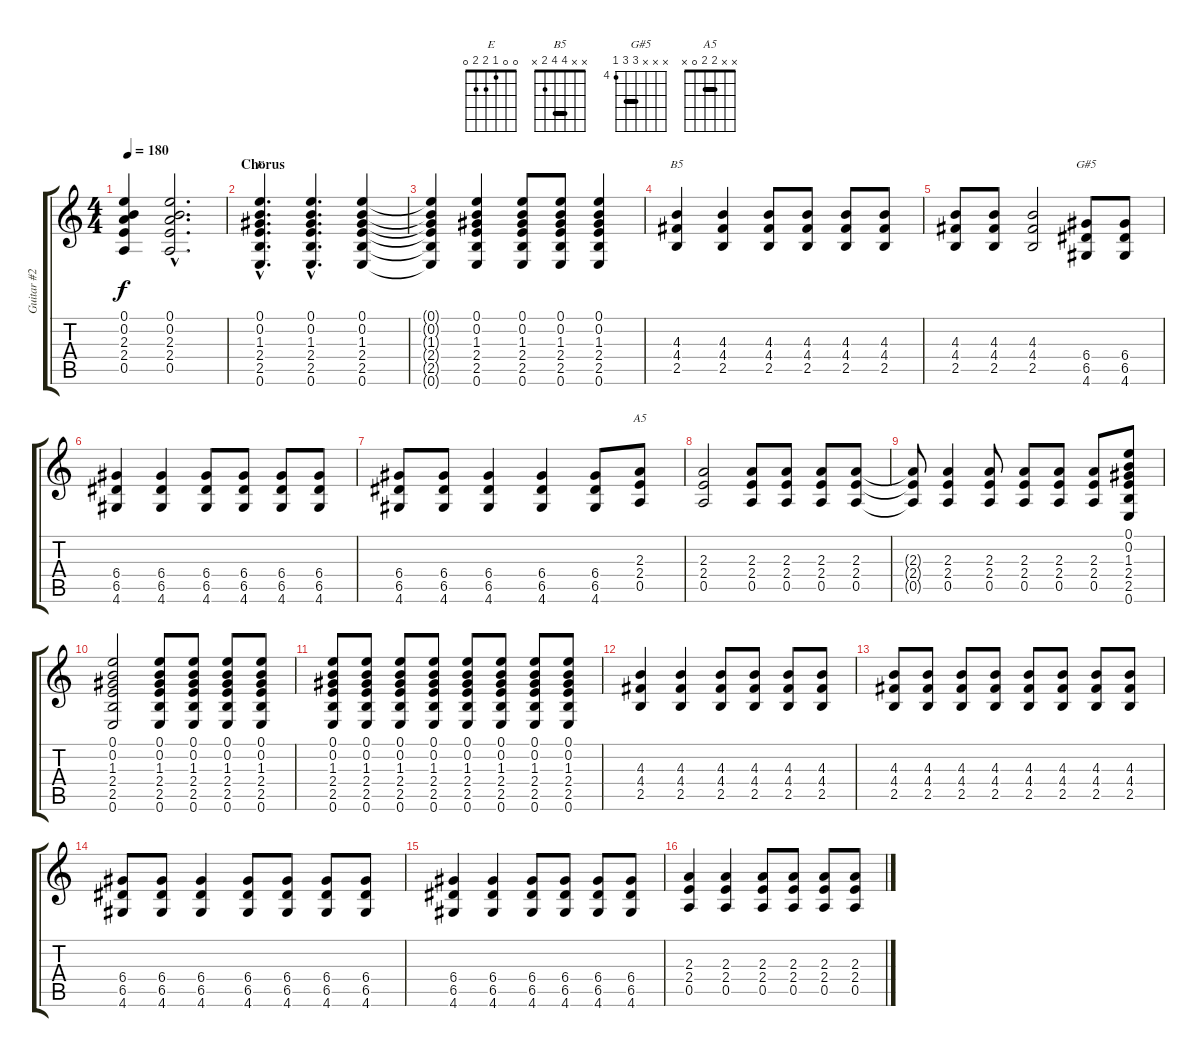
\track ("Guitar #2" "Guitar #2") {instrument distortionguitar}
\staff {score tabs}
\tuning (E4 B3 G3 D3 A2 E2) {hide}
\chord ("E" 0 0 1 2 2 0)
\chord ("B5" x x 4 4 2 x) {barre 4}
\chord ("G#5" x x x 6 6 4) {firstfret 4 barre 6}
\chord ("A5" x x 2 2 0 x) {barre 2}
\ts (4 4)
\tempo 180
\clef g2
\ks c
(0.1{t} 0.2{t} 2.3{t} 2.4{t} 0.5{t}).4{dy f} (0.1{hac} 0.2{hac} 2.3{hac} 2.4{hac} 0.5{hac}).2{d} |
\section ("" "Chorus")
(0.1{hac} 0.2{hac} 1.3{hac} 2.4{hac} 2.5{hac} 0.6{hac}).4{d ch "E"} (0.1{hac} 0.2{hac} 1.3{hac} 2.4{hac} 2.5{hac} 0.6{hac}).4{d} (0.1 0.2 1.3 2.4 2.5 0.6).4 |
(0.1{t} 0.2{t} 1.3{t} 2.4{t} 2.5{t} 0.6{t}).4 (0.1 0.2 1.3 2.4 2.5 0.6).4 (0.1 0.2 1.3 2.4 2.5 0.6).8 (0.1 0.2 1.3 2.4 2.5 0.6).8 (0.1 0.2 1.3 2.4 2.5 0.6).4 |
(4.3 4.4 2.5).4{ch "B5"} (4.3 4.4 2.5).4 (4.3 4.4 2.5).8 (4.3 4.4 2.5).8 (4.3 4.4 2.5).8 (4.3 4.4 2.5).8 |
(4.3 4.4 2.5).8 (4.3 4.4 2.5).8 (4.3 4.4 2.5).2 (6.4 6.5 4.6).8{ch "G#5"} (6.4 6.5 4.6).8 |
(6.4 6.5 4.6).4 (6.4 6.5 4.6).4 (6.4 6.5 4.6).8 (6.4 6.5 4.6).8 (6.4 6.5 4.6).8 (6.4 6.5 4.6).8 |
(6.4 6.5 4.6).8 (6.4 6.5 4.6).8 (6.4 6.5 4.6).4 (6.4 6.5 4.6).4 (6.4 6.5 4.6).8 (2.3 2.4 0.5).8{ch "A5"} |
(2.3 2.4 0.5).2 (2.3 2.4 0.5).8 (2.3 2.4 0.5).8 (2.3 2.4 0.5).8 (2.3 2.4 0.5).8 |
(2.3{t} 2.4{t} 0.5{t}).8 (2.3 2.4 0.5).4 (2.3 2.4 0.5).8 (2.3 2.4 0.5).8 (2.3 2.4 0.5).8 (2.3 2.4 0.5).8 (0.1 0.2 1.3 2.4 2.5 0.6).8 |
(0.1 0.2 1.3 2.4 2.5 0.6).2 (0.1 0.2 1.3 2.4 2.5 0.6).8 (0.1 0.2 1.3 2.4 2.5 0.6).8 (0.1 0.2 1.3 2.4 2.5 0.6).8 (0.1 0.2 1.3 2.4 2.5 0.6).8 |
(0.1 0.2 1.3 2.4 2.5 0.6).8 (0.1 0.2 1.3 2.4 2.5 0.6).8 (0.1 0.2 1.3 2.4 2.5 0.6).8 (0.1 0.2 1.3 2.4 2.5 0.6).8 (0.1 0.2 1.3 2.4 2.5 0.6).8 (0.1 0.2 1.3 2.4 2.5 0.6).8 (0.1 0.2 1.3 2.4 2.5 0.6).8 (0.1 0.2 1.3 2.4 2.5 0.6).8 |
(4.3 4.4 2.5).4 (4.3 4.4 2.5).4 (4.3 4.4 2.5).8 (4.3 4.4 2.5).8 (4.3 4.4 2.5).8 (4.3 4.4 2.5).8 |
(4.3 4.4 2.5).8 (4.3 4.4 2.5).8 (4.3 4.4 2.5).8 (4.3 4.4 2.5).8 (4.3 4.4 2.5).8 (4.3 4.4 2.5).8 (4.3 4.4 2.5).8 (4.3 4.4 2.5).8 |
(6.4 6.5 4.6).8 (6.4 6.5 4.6).8 (6.4 6.5 4.6).4 (6.4 6.5 4.6).8 (6.4 6.5 4.6).8 (6.4 6.5 4.6).8 (6.4 6.5 4.6).8 |
(6.4 6.5 4.6).4 (6.4 6.5 4.6).4 (6.4 6.5 4.6).8 (6.4 6.5 4.6).8 (6.4 6.5 4.6).8 (6.4 6.5 4.6).8 |
(2.3 2.4 0.5).4 (2.3 2.4 0.5).4 (2.3 2.4 0.5).8 (2.3 2.4 0.5).8 (2.3 2.4 0.5).8 (2.3 2.4 0.5).8
